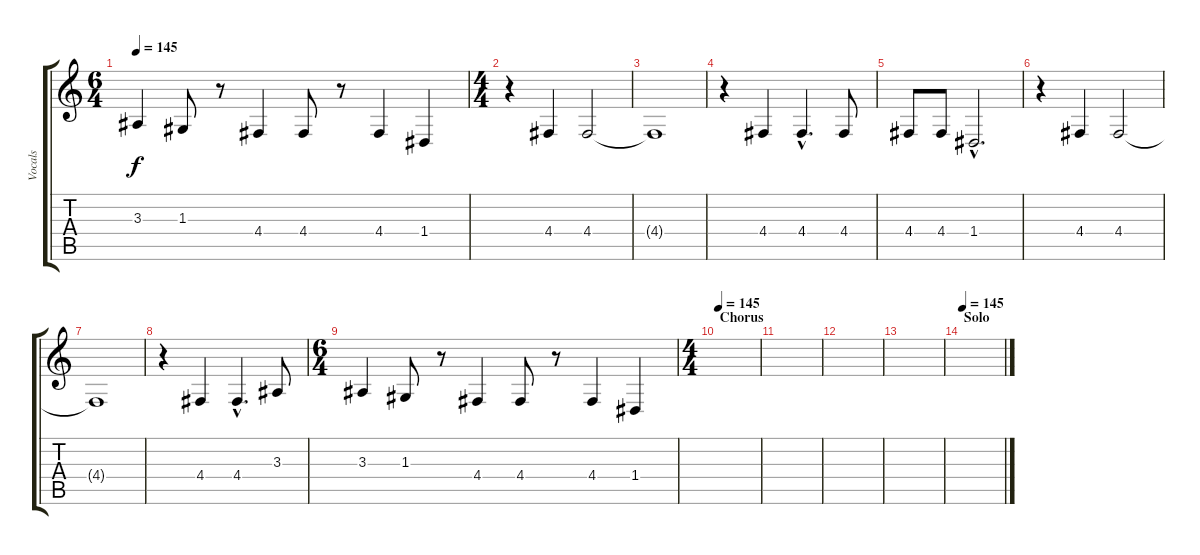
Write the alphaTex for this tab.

\track ("Vocals" "Vocals") {instrument lead8bassandlead}
\staff {score tabs}
\tuning (E4 B3 G3 D3 A2 E2) {hide}
\ts (6 4)
\tempo 145
\clef g2
\ks c
3.3.4{dy f} 1.3.8 r.8 4.4.4 4.4.8 r.8 4.4.4 1.4.4 |
\ts (4 4)
r.4 4.4.4 4.4.2 |
4.4{t}.1 |
r.4 4.4.4 4.4{hac}.4{d} 4.4.8 |
4.4.8 4.4.8 1.4{hac}.2{d} |
r.4 4.4.4 4.4.2 |
4.4{t}.1 |
r.4 4.4.4 4.4{hac}.4{d} 3.3.8 |
\ts (6 4)
3.3.4 1.3.8 r.8 4.4.4 4.4.8 r.8 4.4.4 1.4.4 |
\ts (4 4)
\section ("" "Chorus")
\tempo 145
|
|
|
|
\section ("" "Solo")
\tempo 145
